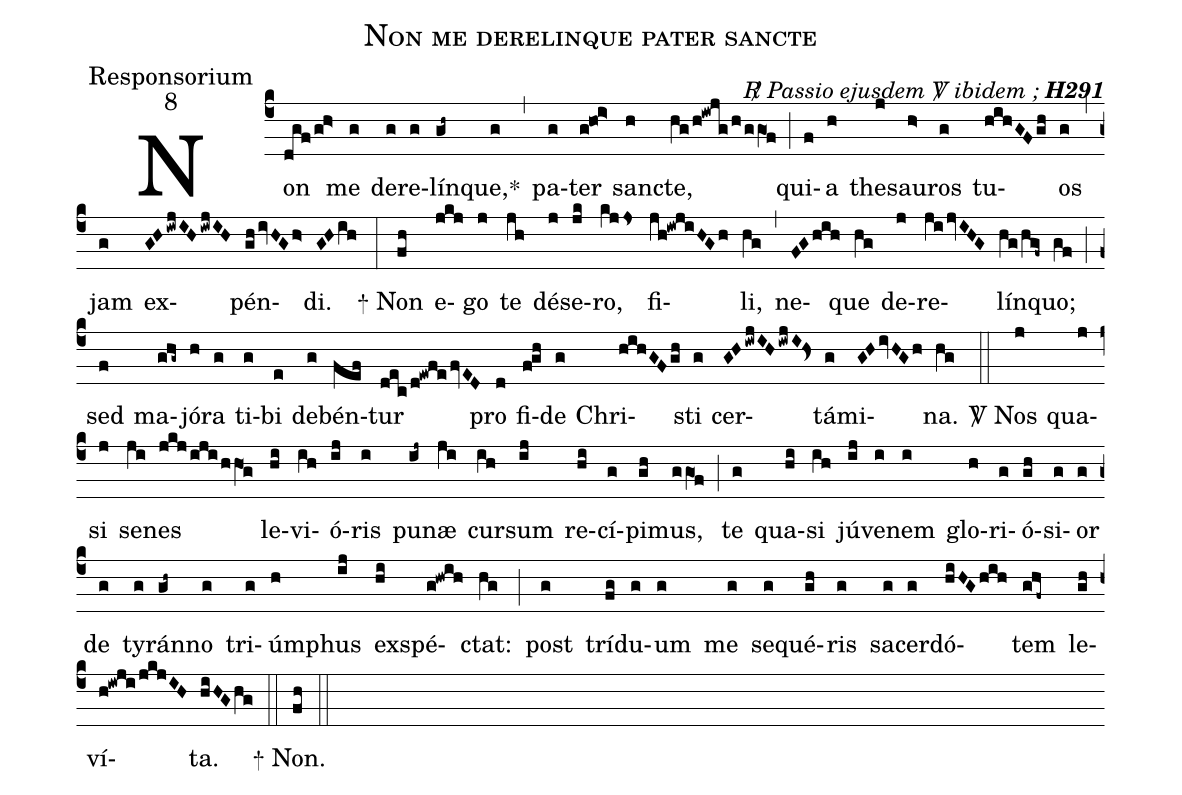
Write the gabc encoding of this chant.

name:Non me derelinque pater sancte;
office-part:Responsorium;
mode:8;
commentary:{\itshape\mdseries \Rbar\ Passio ejusdem \Vbar\ ibidem ;\/} {\bfseries H291};
%%
(c4) Non(dgf/gh>) me(g) de(g)re(g)lín(gh~)que,<sp>*</sp>(g) (,)
pa(g)ter(g!ho0!i>) sanc(h)te,(hg/h!iwjg/h/ggO1f) (;)
qui(f)a(h) the(j)sau(h>)ros(g) tu(hihGFgh)os(g) (,)
jam(g) ex(GHiwjIHiwjIH)pén(ghivHGh>)di.(GHih) (:)
<sp>+</sp> Non(fh) e(jkj)go(j) te(jh) dé(j)se(jk)ro,(kjJs) fi(jh!iwjiHGh)li,(hg) (,)
ne(FGhih)que(hg) de(j)re(jijvIHG)lín(hg/hgf~)quo;(gf) (;)
sed(f) ma(ghg~)jó(h)ra(g) ti(g)bi(e) de(g)bén(fef)tur(dec/d!ewfe/fvED) pro(d) fi(fgh)de(g) Chri(hihGFgh)sti(g) cer(GHiwjIHiwjI!Hs<)tá(g)mi(GHivHGh)na.(hg) (::)
<sp>V/</sp> Nos(j) qua(j)si(j) se(ji)nes(jkj/iji/hhO1g) le(hi)vi(ih)ó(ij)ris(i) pu(ij~)næ(ji) cur(ih)sum(ij) re(hi)cí(g)pi(gh)mus,(ggO1f) (;)
te(g) qua(hi)si(ih) jú(ij)ven(i)em(i) glo(h)ri(g)ó(gh)si(g)or(g) de(g) ty(g)rán(gh~)no(g) tri(g)úm(h)phus(ij) ex(hi)spé(g!hwih)ctat:(hg) (;)
post(g) trí(fg)du(g)um(g) me(g) se(g)qué(gh)ris(g) sa(g)cer(g)dó(hiHGhih)tem(ghf~) le(gh)ví(h!iwji/jkjIH)ta.(hiHGhg) (::)
<sp>+</sp> Non.(fh) (::)
